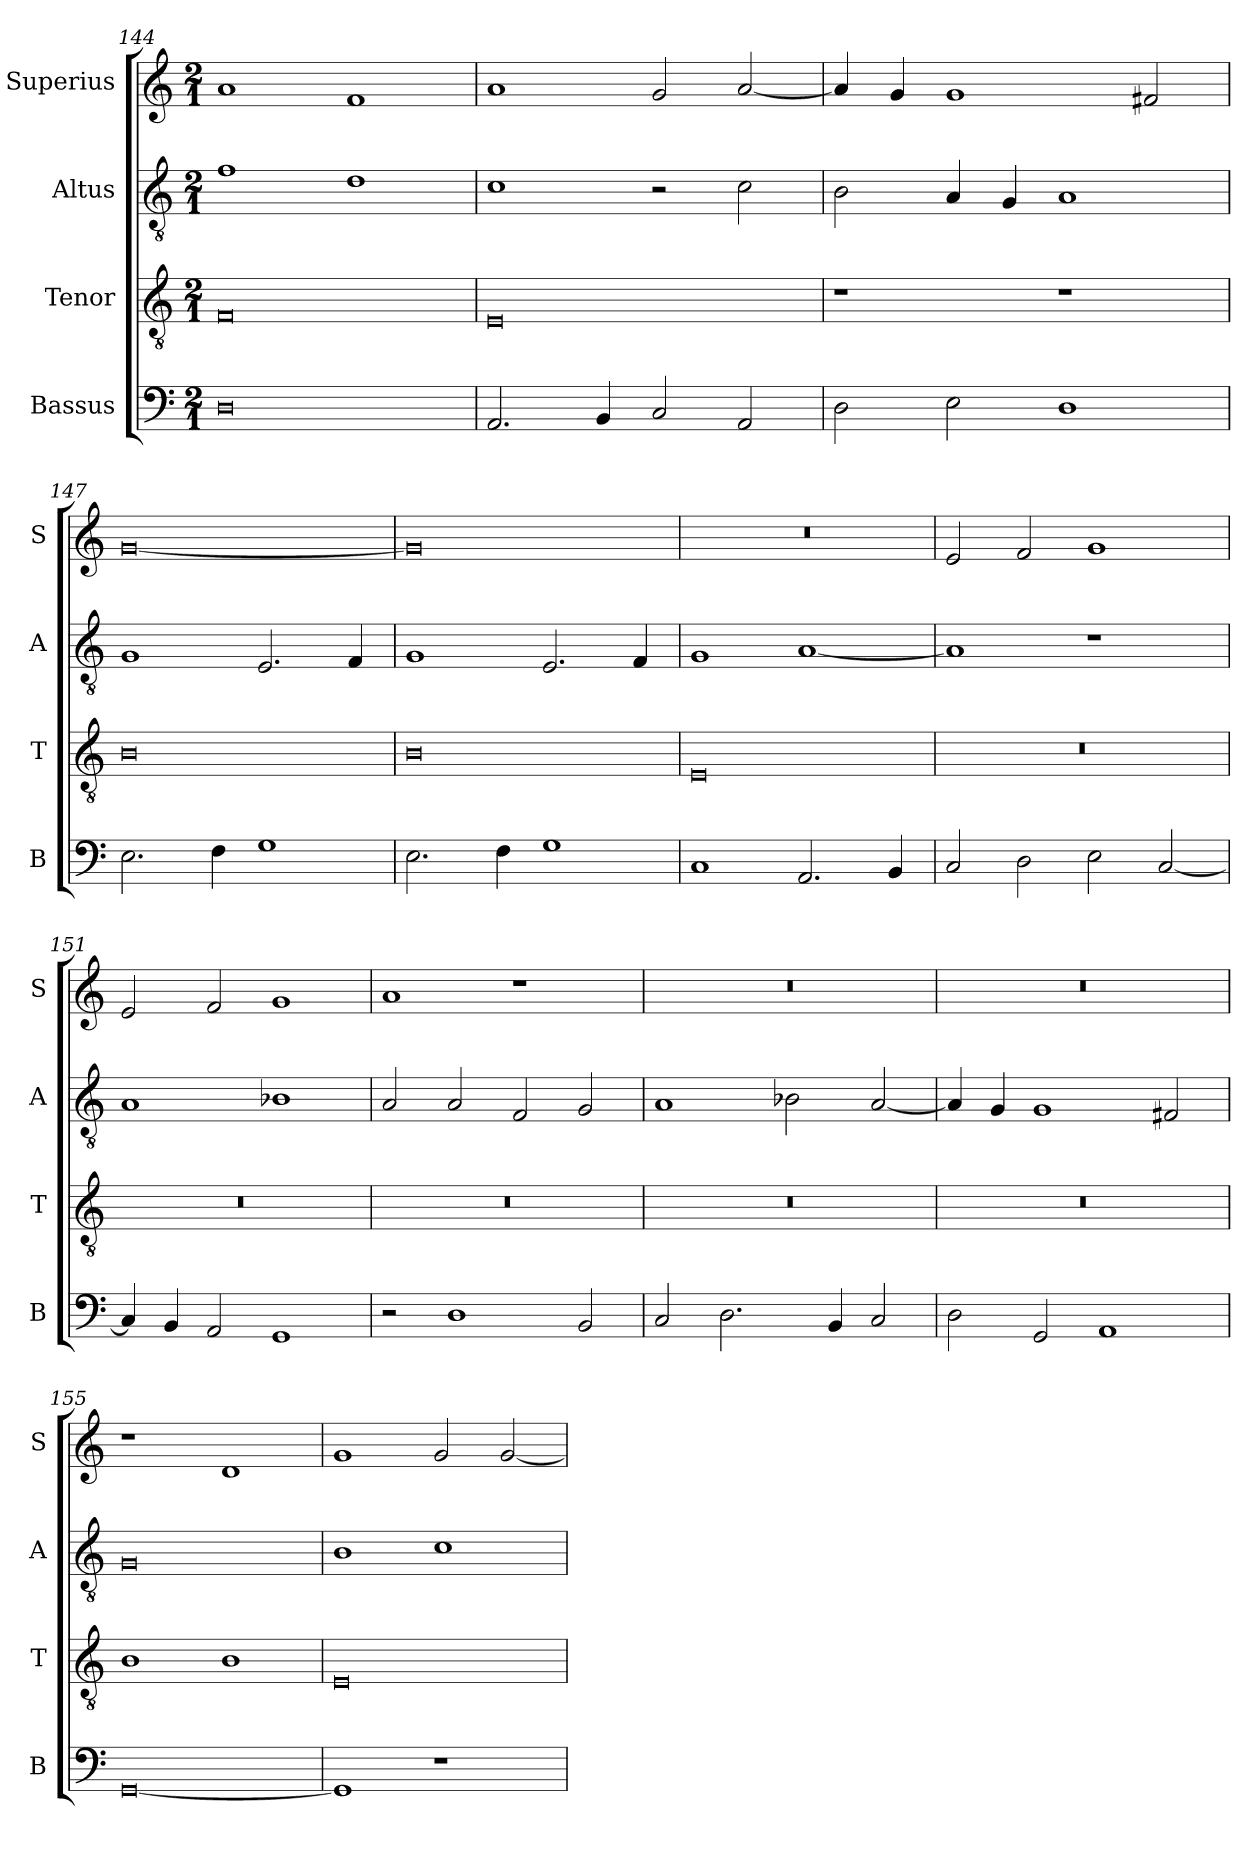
**kern	**kern	**kern	**kern
*part4	*part3	*part2	*part1
*staff4	*staff3	*staff2	*staff1
*I"Bassus	*I"Tenor	*I"Altus	*I"Superius
*I'B	*I'T	*I'A	*I'S
*clefF4	*clefGv2	*clefGv2	*clefG2
*k[]	*k[]	*k[]	*k[]
*M2/1	*M2/1	*M2/1	*M2/1
=144	=144	=144	=144
0D	0F	1f	1a
.	.	1d	1f
=145	=145	=145	=145
2.AA/	0E	1c	1a
4BB/	.	.	.
2C/	.	2r	2g/
2AA/	.	2c\	[2a/
=146	=146	=146	=146
2D\	1r	2B\	4a/]
.	.	.	4g/
2E\	.	4A/	1g
.	.	4G/	.
1D	1r	1A	.
.	.	.	2f#X/
=147	=147	=147	=147
2.E\	0B	1G	[0g
4F\	.	.	.
1G	.	2.E/	.
.	.	4F/	.
=148	=148	=148	=148
2.E\	0B	1G	0g]
4F\	.	.	.
1G	.	2.E/	.
.	.	4F/	.
=149	=149	=149	=149
1C	0E	1G	0r
2.AA/	.	[1A	.
4BB/	.	.	.
=150	=150	=150	=150
2C/	0r	1A]	2e/
2D\	.	.	2f/
2E\	.	1r	1g
[2C/	.	.	.
=151	=151	=151	=151
4C/]	0r	1A	2e/
4BB/	.	.	.
2AA/	.	.	2f/
1GG	.	1B-X	1g
=152	=152	=152	=152
2r	0r	2A/	1a
1D	.	2A/	.
.	.	2F/	1r
2BB/	.	2G/	.
=153	=153	=153	=153
2C/	0r	1A	0r
2.D\	.	.	.
.	.	2B-X\	.
4BB/	.	.	.
2C/	.	[2A/	.
=154	=154	=154	=154
2D\	0r	4A/]	0r
.	.	4G/	.
2GG/	.	1G	.
1AA	.	.	.
.	.	2F#X/	.
=155	=155	=155	=155
[0GG	1B	0G	1r
.	1B	.	1d
=156	=156	=156	=156
1GG]	0E	1B	1g
1r	.	1c	2g/
.	.	.	[2g/
=	=	=	=
*-	*-	*-	*-
